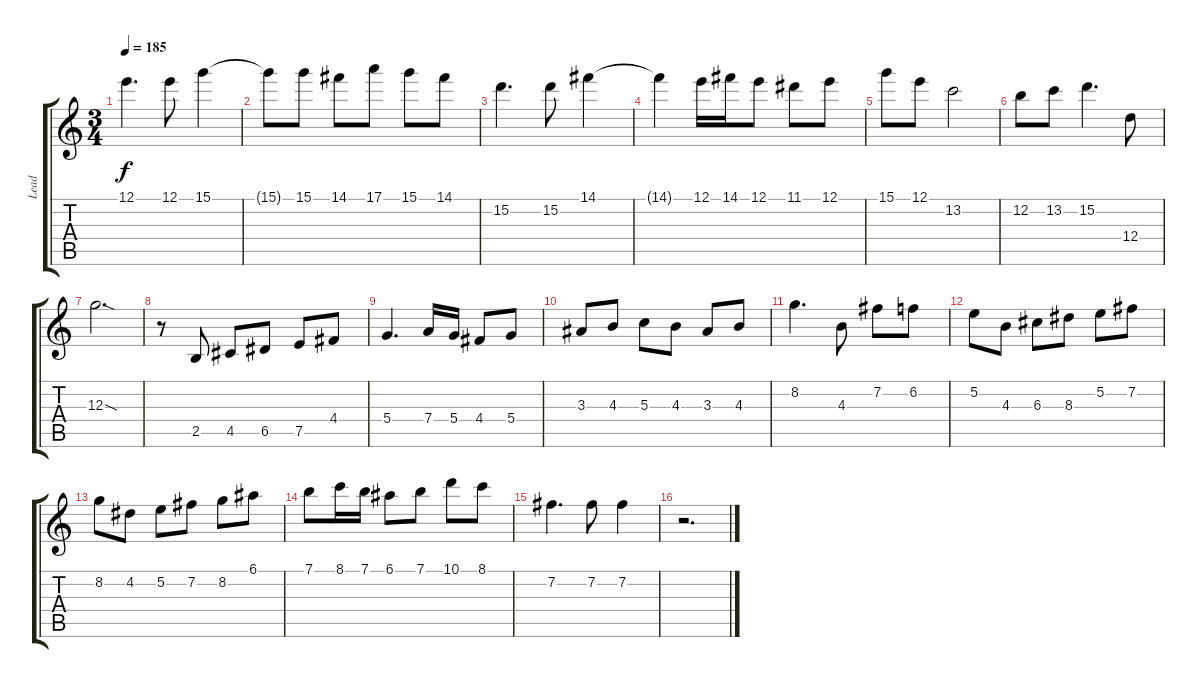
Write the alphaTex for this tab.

\track ("Lead" "Lead") {instrument acousticguitarsteel}
\staff {score tabs}
\tuning (E4 B3 G3 D3 A2 E2) {hide}
\ts (3 4)
\tempo 185
\clef g2
\ks c
12.1.4{d dy f} 12.1.8 15.1.4 |
15.1{t}.8 15.1.8 14.1.8 17.1.8 15.1.8 14.1.8 |
15.2.4{d} 15.2.8 14.1.4 |
14.1{t}.4 12.1.16 14.1.16 12.1.8 11.1.8 12.1.8 |
15.1.8 12.1.8 13.2.2 |
12.2.8 13.2.8 15.2.4{d} 12.4.8 |
12.3{sod}.2{d} |
r.8 2.5.8 4.5.8 6.5.8 7.5.8 4.4.8 |
5.4.4{d} 7.4.16 5.4.16 4.4.8 5.4.8 |
3.3.8 4.3.8 5.3.8 4.3.8 3.3.8 4.3.8 |
8.2.4{d} 4.3.8 7.2.8 6.2.8 |
5.2.8 4.3.8 6.3.8 8.3.8 5.2.8 7.2.8 |
8.2.8 4.2.8 5.2.8 7.2.8 8.2.8 6.1.8 |
7.1.8 8.1.16 7.1.16 6.1.8 7.1.8 10.1.8 8.1.8 |
7.2.4{d} 7.2.8 7.2.4 |
r.2{d}
